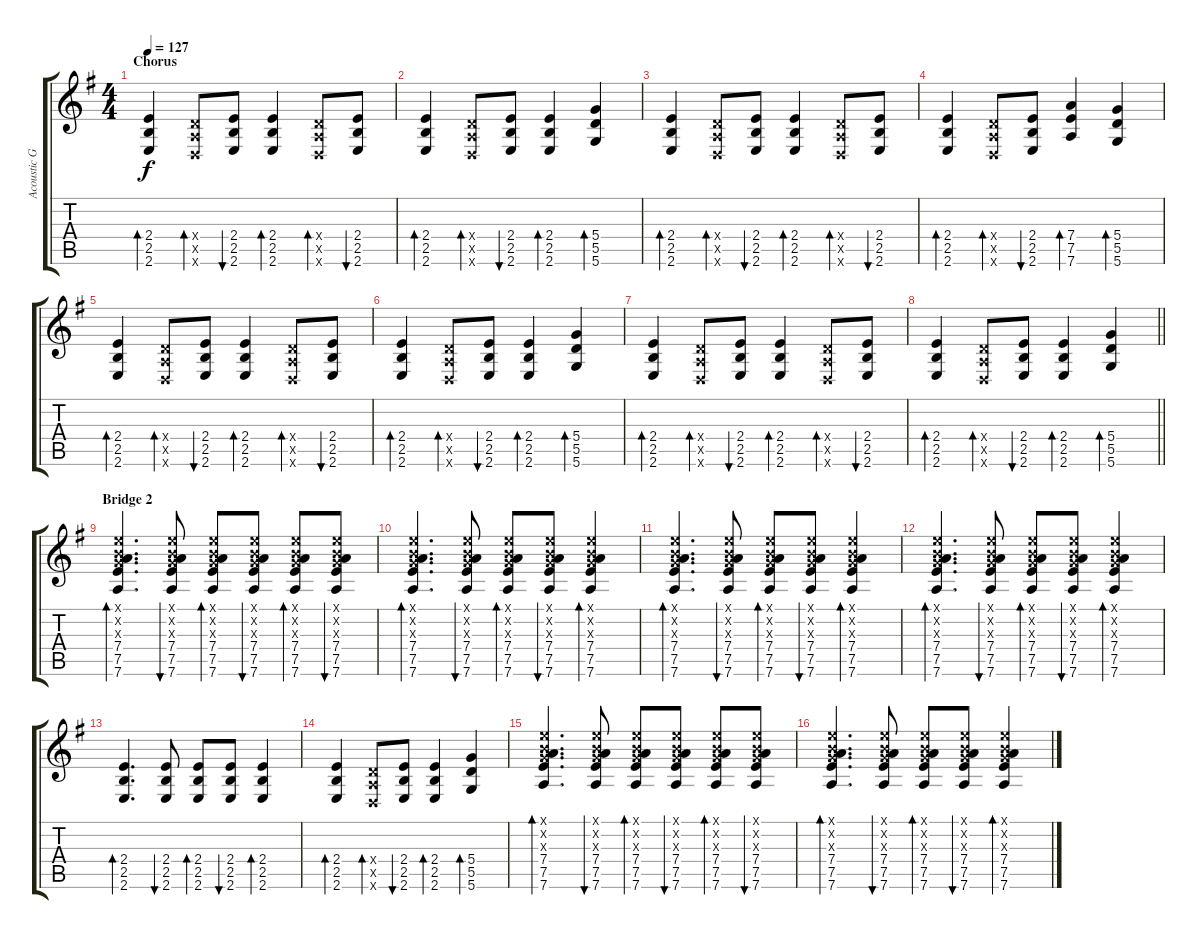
\track ("Acoustic Guitar" "Acoustic G") {instrument acousticguitarsteel}
\staff {score tabs}
\tuning (E4 B3 G3 D3 A2 D2) {hide}
\ts (4 4)
\section ("" "Chorus")
\tempo 127
\clef g2
\ks eminor
(2.4 2.5 2.6).4{bd 60 dy f} (0.4{x} 0.5{x} 0.6{x}).8{bd 60} (2.4 2.5 2.6).8{bu 60} (2.4 2.5 2.6).4{bd 60} (0.4{x} 0.5{x} 0.6{x}).8{bd 60} (2.4 2.5 2.6).8{bu 60} |
(2.4 2.5 2.6).4{bd 60} (0.4{x} 0.5{x} 0.6{x}).8{bd 60} (2.4 2.5 2.6).8{bu 60} (2.4 2.5 2.6).4{bd 60} (5.4 5.5 5.6).4{bd 60} |
(2.4 2.5 2.6).4{bd 60} (0.4{x} 0.5{x} 0.6{x}).8{bd 60} (2.4 2.5 2.6).8{bu 60} (2.4 2.5 2.6).4{bd 60} (0.4{x} 0.5{x} 0.6{x}).8{bd 60} (2.4 2.5 2.6).8{bu 60} |
(2.4 2.5 2.6).4{bd 60} (0.4{x} 0.5{x} 0.6{x}).8{bd 60} (2.4 2.5 2.6).8{bu 60} (7.4 7.5 7.6).4{bd 60} (5.4 5.5 5.6).4{bd 60} |
(2.4 2.5 2.6).4{bd 60} (0.4{x} 0.5{x} 0.6{x}).8{bd 60} (2.4 2.5 2.6).8{bu 60} (2.4 2.5 2.6).4{bd 60} (0.4{x} 0.5{x} 0.6{x}).8{bd 60} (2.4 2.5 2.6).8{bu 60} |
(2.4 2.5 2.6).4{bd 60} (0.4{x} 0.5{x} 0.6{x}).8{bd 60} (2.4 2.5 2.6).8{bu 60} (2.4 2.5 2.6).4{bd 60} (5.4 5.5 5.6).4{bd 60} |
(2.4 2.5 2.6).4{bd 60} (0.4{x} 0.5{x} 0.6{x}).8{bd 60} (2.4 2.5 2.6).8{bu 60} (2.4 2.5 2.6).4{bd 60} (0.4{x} 0.5{x} 0.6{x}).8{bd 60} (2.4 2.5 2.6).8{bu 60} |
\barLineRight lightlight
(2.4 2.5 2.6).4{bd 60} (0.4{x} 0.5{x} 0.6{x}).8{bd 60} (2.4 2.5 2.6).8{bu 60} (2.4 2.5 2.6).4{bd 60} (5.4 5.5 5.6).4{bd 60} |
\section ("" "Bridge 2")
(0.1{x} 0.2{x} 0.3{x} 7.4 7.5 7.6).4{d bd 60} (0.1{x} 0.2{x} 0.3{x} 7.4 7.5 7.6).8{bu 60} (0.1{x} 0.2{x} 0.3{x} 7.4 7.5 7.6).8{bd 60} (0.1{x} 0.2{x} 0.3{x} 7.4 7.5 7.6).8{bu 60} (0.1{x} 0.2{x} 0.3{x} 7.4 7.5 7.6).8{bd 60} (0.1{x} 0.2{x} 0.3{x} 7.4 7.5 7.6).8{bu 60} |
(0.1{x} 0.2{x} 0.3{x} 7.4 7.5 7.6).4{d bd 60} (0.1{x} 0.2{x} 0.3{x} 7.4 7.5 7.6).8{bu 60} (0.1{x} 0.2{x} 0.3{x} 7.4 7.5 7.6).8{bd 60} (0.1{x} 0.2{x} 0.3{x} 7.4 7.5 7.6).8{bu 60} (0.1{x} 0.2{x} 0.3{x} 7.4 7.5 7.6).4{bd 60} |
(0.1{x} 0.2{x} 0.3{x} 7.4 7.5 7.6).4{d bd 60} (0.1{x} 0.2{x} 0.3{x} 7.4 7.5 7.6).8{bu 60} (0.1{x} 0.2{x} 0.3{x} 7.4 7.5 7.6).8{bd 60} (0.1{x} 0.2{x} 0.3{x} 7.4 7.5 7.6).8{bu 60} (0.1{x} 0.2{x} 0.3{x} 7.4 7.5 7.6).4{bd 60} |
(0.1{x} 0.2{x} 0.3{x} 7.4 7.5 7.6).4{d bd 60} (0.1{x} 0.2{x} 0.3{x} 7.4 7.5 7.6).8{bu 60} (0.1{x} 0.2{x} 0.3{x} 7.4 7.5 7.6).8{bd 60} (0.1{x} 0.2{x} 0.3{x} 7.4 7.5 7.6).8{bu 60} (0.1{x} 0.2{x} 0.3{x} 7.4 7.5 7.6).4{bd 60} |
(2.4 2.5 2.6).4{d bd 60} (2.4 2.5 2.6).8{bu 60} (2.4 2.5 2.6).8{bd 60} (2.4 2.5 2.6).8{bu 60} (2.4 2.5 2.6).4{bd 60} |
(2.4 2.5 2.6).4{bd 60} (0.4{x} 0.5{x} 0.6{x}).8{bd 60} (2.4 2.5 2.6).8{bu 60} (2.4 2.5 2.6).4{bd 60} (5.4 5.5 5.6).4{bd 60} |
(0.1{x} 0.2{x} 0.3{x} 7.4 7.5 7.6).4{d bd 60} (0.1{x} 0.2{x} 0.3{x} 7.4 7.5 7.6).8{bu 60} (0.1{x} 0.2{x} 0.3{x} 7.4 7.5 7.6).8{bd 60} (0.1{x} 0.2{x} 0.3{x} 7.4 7.5 7.6).8{bu 60} (0.1{x} 0.2{x} 0.3{x} 7.4 7.5 7.6).8{bd 60} (0.1{x} 0.2{x} 0.3{x} 7.4 7.5 7.6).8{bu 60} |
(0.1{x} 0.2{x} 0.3{x} 7.4 7.5 7.6).4{d bd 60} (0.1{x} 0.2{x} 0.3{x} 7.4 7.5 7.6).8{bu 60} (0.1{x} 0.2{x} 0.3{x} 7.4 7.5 7.6).8{bd 60} (0.1{x} 0.2{x} 0.3{x} 7.4 7.5 7.6).8{bu 60} (0.1{x} 0.2{x} 0.3{x} 7.4 7.5 7.6).4{bd 60}
